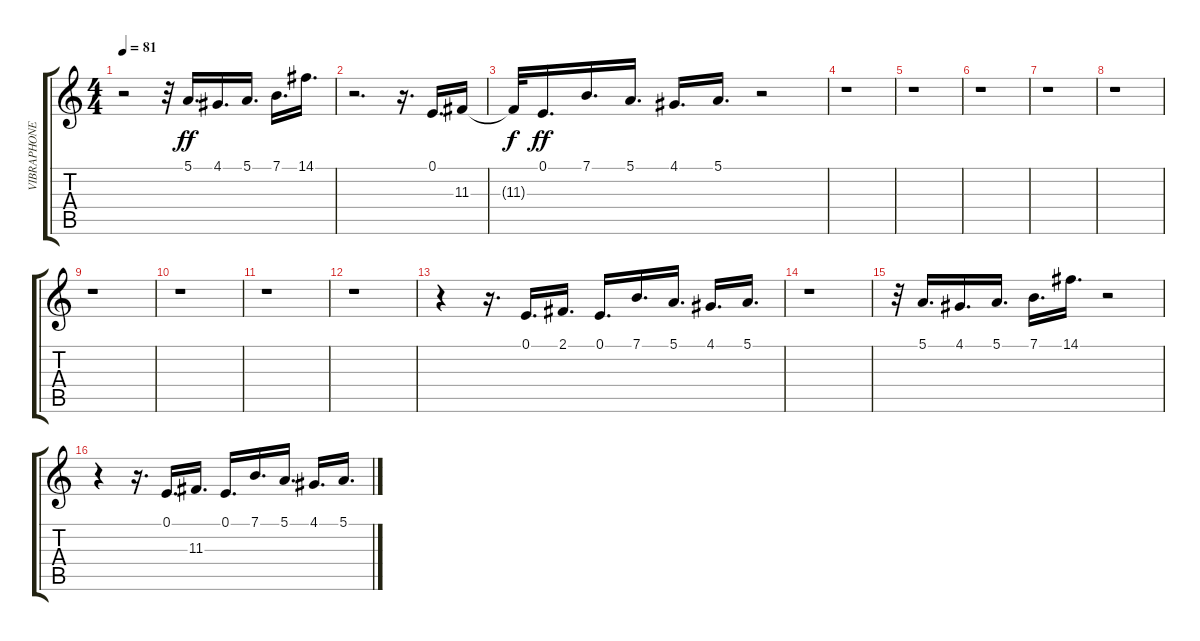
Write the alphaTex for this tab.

\track ("VIBRAPHONE." "VIBRAPHONE") {instrument vibraphone}
\staff {score tabs}
\tuning (E4 B3 G3 D3 A2 E2) {hide}
\ts (4 4)
\tempo 81
\clef g2
\ks c
r.2{dy ff} r.32 5.1.16{d balance 11 instrument vibraphone} 4.1.16{d} 5.1.16{d} 7.1.16{d} 14.1.16{d} |
r.2{d} r.16{d} 0.1.16{d} 11.3.16 |
11.3{t}.32{dy f} 0.1.16{d dy ff} 7.1.16{d} 5.1.16{d} 4.1.16{d} 5.1.16{d} r.2 |
r.1 |
r.1 |
r.1 |
r.1 |
r.1 |
r.1 |
r.1 |
r.1 |
r.1 |
r.4 r.16{d} 0.1.16{d balance 11 instrument vibraphone} 2.1.16{d} 0.1.16{d} 7.1.16{d} 5.1.16{d} 4.1.16{d} 5.1.16{d} |
r.1 |
r.32 5.1.16{d} 4.1.16{d} 5.1.16{d} 7.1.16{d} 14.1.16{d} r.2 |
r.4 r.16{d} 0.1.16{d} 11.3.16{d} 0.1.16{d} 7.1.16{d} 5.1.16{d} 4.1.16{d} 5.1.16{d}
